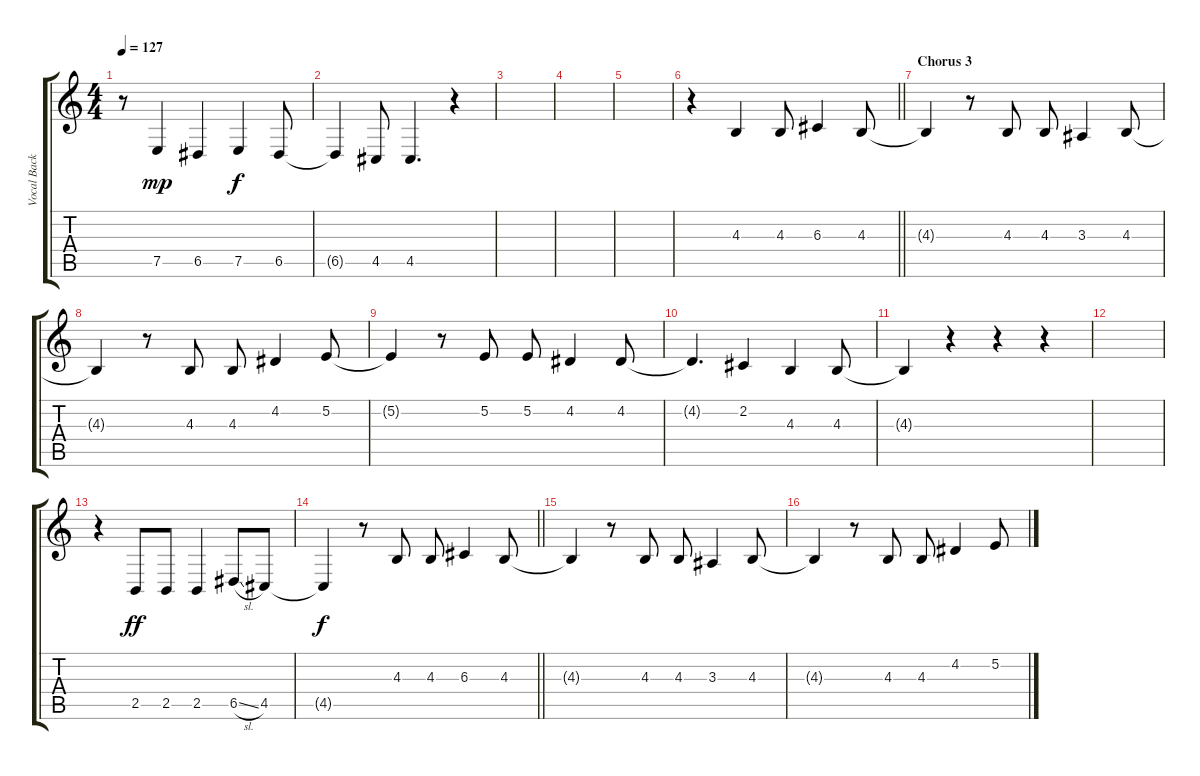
\track ("Vocal Back" "Vocal Back") {instrument lead1square}
\staff {score tabs}
\tuning (E4 B3 G3 D3 A2 E2) {hide}
\ts (4 4)
\tempo 127
\clef g2
\ks c
r.8{dy f} 7.5.4{dy mp} 6.5.4 7.5.4{dy f} 6.5.8 |
6.5{t}.4 4.5.8 4.5.4{d} r.4 |
|
|
|
\barLineRight lightlight
r.4 4.3.4 4.3.8 6.3.4 4.3.8 |
\section ("" "Chorus 3")
4.3{t}.4 r.8 4.3.8 4.3.8 3.3.4 4.3.8 |
4.3{t}.4 r.8 4.3.8 4.3.8 4.2.4 5.2.8 |
5.2{t}.4 r.8 5.2.8 5.2.8 4.2.4 4.2.8 |
4.2{t}.4{d} 2.2.4 4.3.4 4.3.8 |
4.3{t}.4 r.4 r.4 r.4 |
|
r.4 2.5.8{dy ff} 2.5.8 2.5.4 6.5{sl}.8 4.5.8 |
\barLineRight lightlight
4.5{t}.4{dy f} r.8 4.3.8 4.3.8 6.3.4 4.3.8 |
4.3{t}.4 r.8 4.3.8 4.3.8 3.3.4 4.3.8 |
4.3{t}.4 r.8 4.3.8 4.3.8 4.2.4 5.2.8
